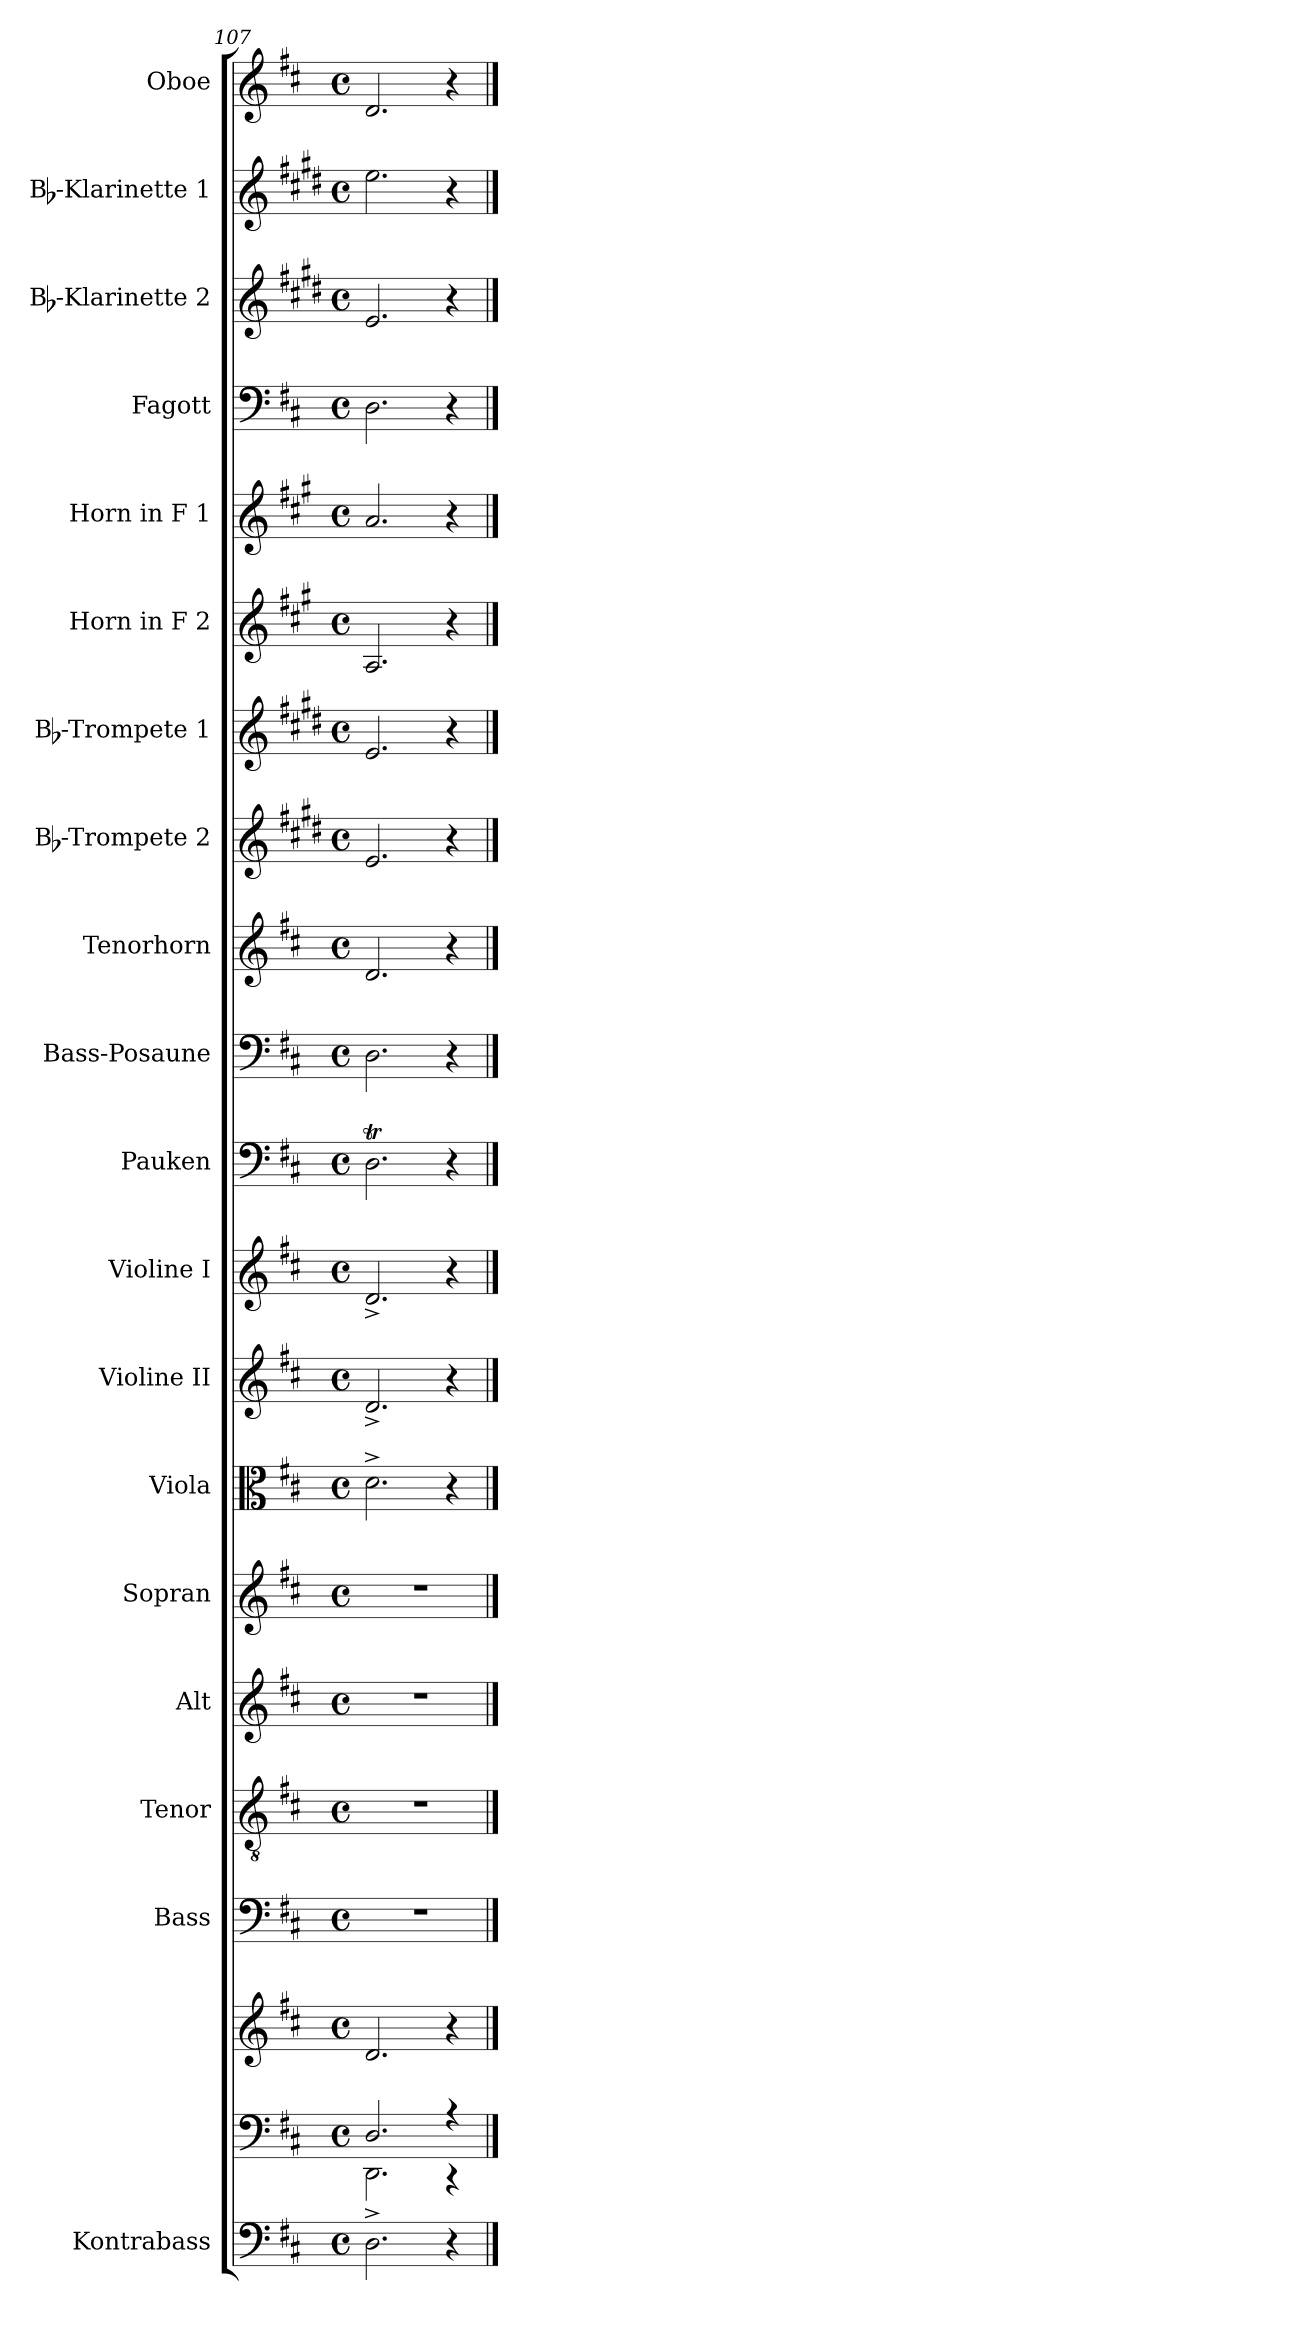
**kern	**kern	**kern	**kern	**kern	**kern	**kern	**kern	**kern	**kern	**kern	**kern	**kern	**kern	**kern	**kern	**kern	**kern	**kern	**kern	**kern
*part20	*part19	*part19	*part18	*part17	*part16	*part15	*part14	*part13	*part12	*part11	*part10	*part9	*part8	*part7	*part6	*part5	*part4	*part3	*part2	*part1
*staff21	*staff20	*staff19	*staff18	*staff17	*staff16	*staff15	*staff14	*staff13	*staff12	*staff11	*staff10	*staff9	*staff8	*staff7	*staff6	*staff5	*staff4	*staff3	*staff2	*staff1
*I"Kontrabass	*	*	*I"Bass	*I"Tenor	*I"Alt	*I"Sopran	*I"Viola	*I"Violine II	*I"Violine I	*I"Pauken	*I"Bass-Posaune	*I"Tenorhorn	*I"Bb-Trompete 2	*I"Bb-Trompete 1	*I"Horn in F 2	*I"Horn in F 1	*I"Fagott	*I"Bb-Klarinette 2	*I"Bb-Klarinette 1	*I"Oboe
*I'Kb.	*	*	*I'B.	*I'T.	*I'A.	*I'S.	*I'Vla.	*I'Vl. II	*I'Vl. I	*I'Pk.	*I'B. Pos.	*I'T. Hrn.	*I'Bb Trp. 2	*I'Bb Trp. 1	*	*	*I'Fg.	*I'Bb Kl. 2	*I'Bb Kl. 1	*I'Ob.
*clefF4	*clefF4	*clefG2	*clefF4	*clefGv2	*clefG2	*clefG2	*clefC3	*clefG2	*clefG2	*clefF4	*clefF4	*clefG2	*clefG2	*clefG2	*clefG2	*clefG2	*clefF4	*clefG2	*clefG2	*clefG2
*ITrd7c12	*	*	*	*	*	*	*	*	*	*	*	*ITrd8c14	*ITrd1c2	*ITrd1c2	*ITrd4c7	*ITrd4c7	*	*ITrd1c2	*ITrd1c2	*
*k[f#c#]	*k[f#c#]	*k[f#c#]	*k[f#c#]	*k[f#c#]	*k[f#c#]	*k[f#c#]	*k[f#c#]	*k[f#c#]	*k[f#c#]	*k[f#c#]	*k[f#c#]	*k[f#c#]	*k[f#c#]	*k[f#c#]	*k[f#c#]	*k[f#c#]	*k[f#c#]	*k[f#c#]	*k[f#c#]	*k[f#c#]
*D:	*D:	*D:	*D:	*D:	*D:	*D:	*D:	*D:	*D:	*D:	*D:	*D:	*D:	*D:	*D:	*D:	*D:	*D:	*D:	*D:
*M4/4	*M4/4	*M4/4	*M4/4	*M4/4	*M4/4	*M4/4	*M4/4	*M4/4	*M4/4	*M4/4	*M4/4	*M4/4	*M4/4	*M4/4	*M4/4	*M4/4	*M4/4	*M4/4	*M4/4	*M4/4
*met(c)	*met(c)	*met(c)	*met(c)	*met(c)	*met(c)	*met(c)	*met(c)	*met(c)	*met(c)	*met(c)	*met(c)	*met(c)	*met(c)	*met(c)	*met(c)	*met(c)	*met(c)	*met(c)	*met(c)	*met(c)
=107	=107	=107	=107	=107	=107	=107	=107	=107	=107	=107	=107	=107	=107	=107	=107	=107	=107	=107	=107	=107
*	*^	*	*	*	*	*	*	*	*	*	*	*	*	*	*	*	*	*	*	*
2.DD^>\	2.D/	2.DD\	2.d/	1r	1r	1r	1r	2.d^>\	2.d^</	2.d^</	2.DT\	2.D\	2.D/	2.d/	2.d/	2.D/	2.d/	2.D\	2.d/	2.dd\	2.d/
4r	4r	4r	4r	.	.	.	.	4r	4r	4r	4r	4r	4r	4r	4r	4r	4r	4r	4r	4r	4r
*	*v	*v	*	*	*	*	*	*	*	*	*	*	*	*	*	*	*	*	*	*	*
==	==	==	==	==	==	==	==	==	==	==	==	==	==	==	==	==	==	==	==	==
*-	*-	*-	*-	*-	*-	*-	*-	*-	*-	*-	*-	*-	*-	*-	*-	*-	*-	*-	*-	*-
